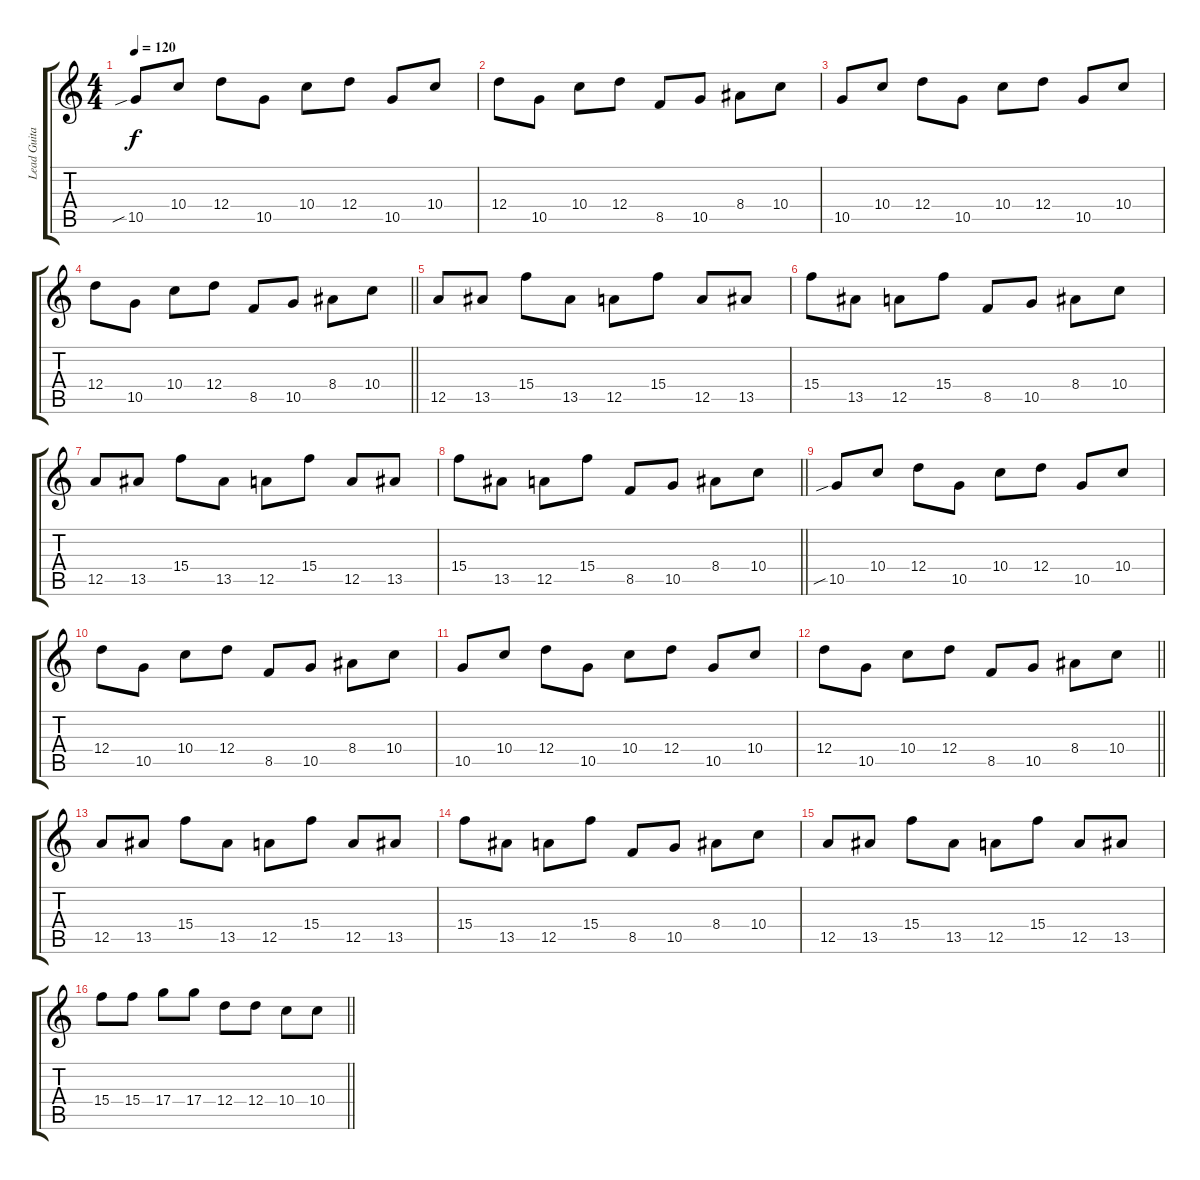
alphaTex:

\track ("Lead Guitar" "Lead Guita") {instrument overdrivenguitar}
\staff {score tabs}
\tuning (E4 B3 G3 D3 A2 E2) {hide}
\ts (4 4)
\tempo 120
\clef g2
\ks c
10.5{sib}.8{dy f} 10.4.8 12.4.8 10.5.8 10.4.8 12.4.8 10.5.8 10.4.8 |
12.4.8 10.5.8 10.4.8 12.4.8 8.5.8 10.5.8 8.4.8 10.4.8 |
10.5.8 10.4.8 12.4.8 10.5.8 10.4.8 12.4.8 10.5.8 10.4.8 |
\barLineRight lightlight
12.4.8 10.5.8 10.4.8 12.4.8 8.5.8 10.5.8 8.4.8 10.4.8 |
12.5.8 13.5.8 15.4.8 13.5.8 12.5.8 15.4.8 12.5.8 13.5.8 |
15.4.8 13.5.8 12.5.8 15.4.8 8.5.8 10.5.8 8.4.8 10.4.8 |
12.5.8 13.5.8 15.4.8 13.5.8 12.5.8 15.4.8 12.5.8 13.5.8 |
\barLineRight lightlight
15.4.8 13.5.8 12.5.8 15.4.8 8.5.8 10.5.8 8.4.8 10.4.8 |
10.5{sib}.8 10.4.8 12.4.8 10.5.8 10.4.8 12.4.8 10.5.8 10.4.8 |
12.4.8 10.5.8 10.4.8 12.4.8 8.5.8 10.5.8 8.4.8 10.4.8 |
10.5.8 10.4.8 12.4.8 10.5.8 10.4.8 12.4.8 10.5.8 10.4.8 |
\barLineRight lightlight
12.4.8 10.5.8 10.4.8 12.4.8 8.5.8 10.5.8 8.4.8 10.4.8 |
12.5.8 13.5.8 15.4.8 13.5.8 12.5.8 15.4.8 12.5.8 13.5.8 |
15.4.8 13.5.8 12.5.8 15.4.8 8.5.8 10.5.8 8.4.8 10.4.8 |
12.5.8 13.5.8 15.4.8 13.5.8 12.5.8 15.4.8 12.5.8 13.5.8 |
\barLineRight lightlight
15.4.8 15.4.8 17.4.8 17.4.8 12.4.8 12.4.8 10.4.8 10.4.8
